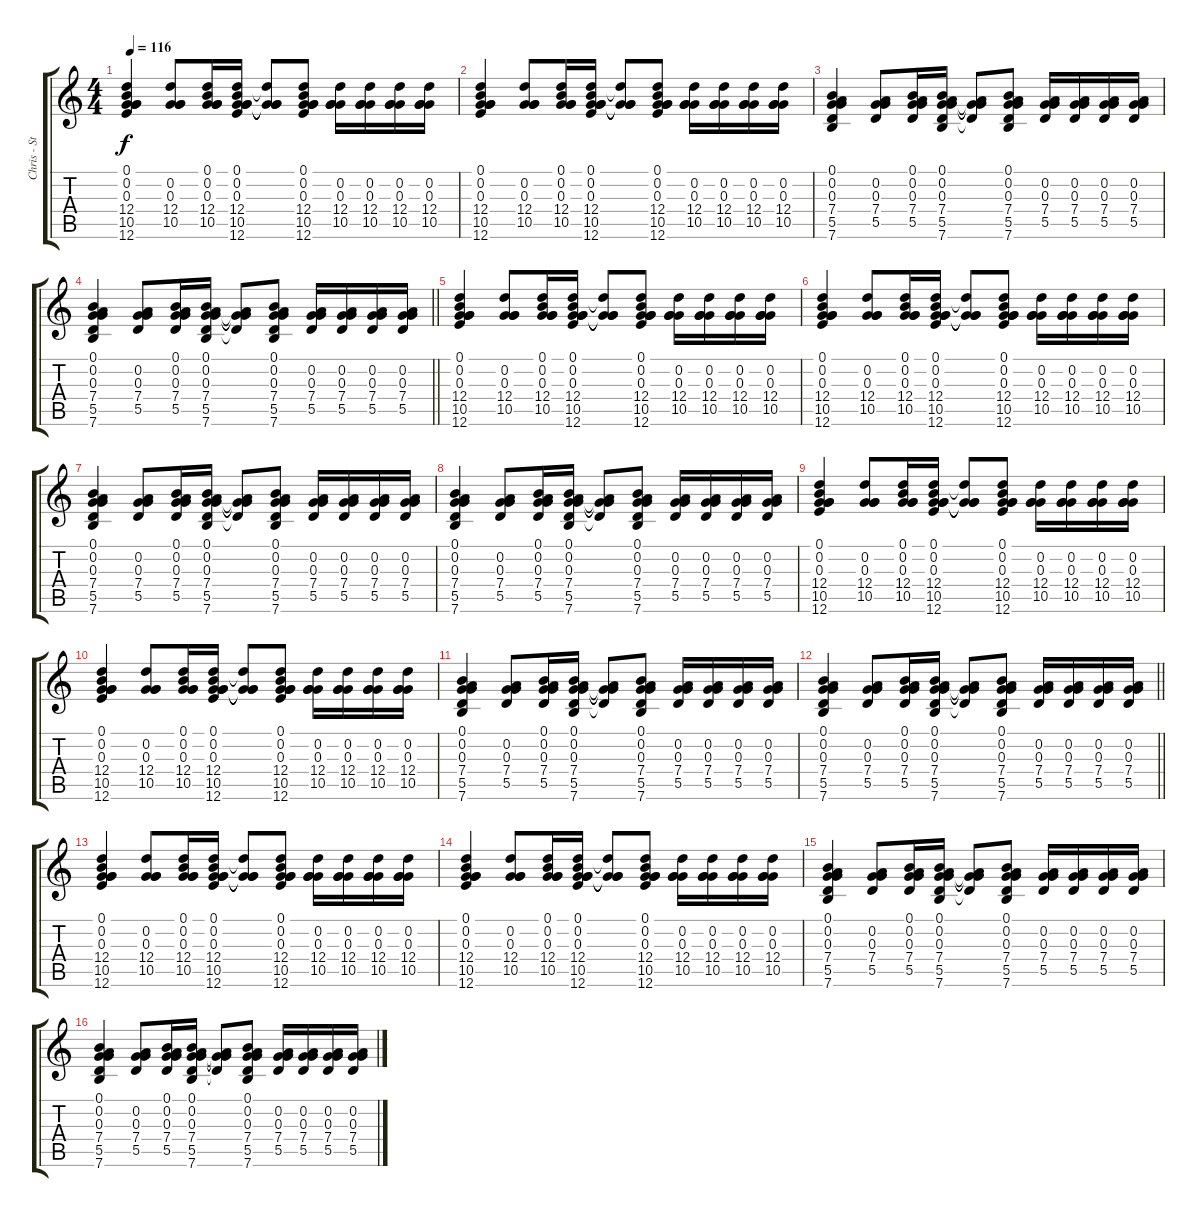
\track ("Chris - Steel Guitar" "Chris - St") {instrument acousticguitarsteel}
\staff {score tabs}
\tuning (B3 G3 G3 D3 A2 E2) {hide}
\ts (4 4)
\tempo 116
\clef g2
\ks c
(0.1 0.2 0.3 12.4 10.5 12.6).4{dy f} (0.2 0.3 12.4 10.5).8 (0.1 0.2 0.3 12.4 10.5).16 (0.1 0.2 0.3 12.4 10.5 12.6).16 (0.2{t} 0.3{t} 12.4{t} 10.5{t}).8 (0.1 0.2 0.3 12.4 10.5 12.6).8 (0.2 0.3 12.4 10.5).16 (0.2 0.3 12.4 10.5).16 (0.2 0.3 12.4 10.5).16 (0.2 0.3 12.4 10.5).16 |
(0.1 0.2 0.3 12.4 10.5 12.6).4 (0.2 0.3 12.4 10.5).8 (0.1 0.2 0.3 12.4 10.5).16 (0.1 0.2 0.3 12.4 10.5 12.6).16 (0.2{t} 0.3{t} 12.4{t} 10.5{t}).8 (0.1 0.2 0.3 12.4 10.5 12.6).8 (0.2 0.3 12.4 10.5).16 (0.2 0.3 12.4 10.5).16 (0.2 0.3 12.4 10.5).16 (0.2 0.3 12.4 10.5).16 |
(0.1 0.2 0.3 7.4 5.5 7.6).4 (0.2 0.3 7.4 5.5).8 (0.1 0.2 0.3 7.4 5.5).16 (0.1 0.2 0.3 7.4 5.5 7.6).16 (0.2{t} 0.3{t} 7.4{t} 5.5{t}).8 (0.1 0.2 0.3 7.4 5.5 7.6).8 (0.2 0.3 7.4 5.5).16 (0.2 0.3 7.4 5.5).16 (0.2 0.3 7.4 5.5).16 (0.2 0.3 7.4 5.5).16 |
\barLineRight lightlight
(0.1 0.2 0.3 7.4 5.5 7.6).4 (0.2 0.3 7.4 5.5).8 (0.1 0.2 0.3 7.4 5.5).16 (0.1 0.2 0.3 7.4 5.5 7.6).16 (0.2{t} 0.3{t} 7.4{t} 5.5{t}).8 (0.1 0.2 0.3 7.4 5.5 7.6).8 (0.2 0.3 7.4 5.5).16 (0.2 0.3 7.4 5.5).16 (0.2 0.3 7.4 5.5).16 (0.2 0.3 7.4 5.5).16 |
(0.1 0.2 0.3 12.4 10.5 12.6).4 (0.2 0.3 12.4 10.5).8 (0.1 0.2 0.3 12.4 10.5).16 (0.1 0.2 0.3 12.4 10.5 12.6).16 (0.2{t} 0.3{t} 12.4{t} 10.5{t}).8 (0.1 0.2 0.3 12.4 10.5 12.6).8 (0.2 0.3 12.4 10.5).16 (0.2 0.3 12.4 10.5).16 (0.2 0.3 12.4 10.5).16 (0.2 0.3 12.4 10.5).16 |
(0.1 0.2 0.3 12.4 10.5 12.6).4 (0.2 0.3 12.4 10.5).8 (0.1 0.2 0.3 12.4 10.5).16 (0.1 0.2 0.3 12.4 10.5 12.6).16 (0.2{t} 0.3{t} 12.4{t} 10.5{t}).8 (0.1 0.2 0.3 12.4 10.5 12.6).8 (0.2 0.3 12.4 10.5).16 (0.2 0.3 12.4 10.5).16 (0.2 0.3 12.4 10.5).16 (0.2 0.3 12.4 10.5).16 |
(0.1 0.2 0.3 7.4 5.5 7.6).4 (0.2 0.3 7.4 5.5).8 (0.1 0.2 0.3 7.4 5.5).16 (0.1 0.2 0.3 7.4 5.5 7.6).16 (0.2{t} 0.3{t} 7.4{t} 5.5{t}).8 (0.1 0.2 0.3 7.4 5.5 7.6).8 (0.2 0.3 7.4 5.5).16 (0.2 0.3 7.4 5.5).16 (0.2 0.3 7.4 5.5).16 (0.2 0.3 7.4 5.5).16 |
(0.1 0.2 0.3 7.4 5.5 7.6).4 (0.2 0.3 7.4 5.5).8 (0.1 0.2 0.3 7.4 5.5).16 (0.1 0.2 0.3 7.4 5.5 7.6).16 (0.2{t} 0.3{t} 7.4{t} 5.5{t}).8 (0.1 0.2 0.3 7.4 5.5 7.6).8 (0.2 0.3 7.4 5.5).16 (0.2 0.3 7.4 5.5).16 (0.2 0.3 7.4 5.5).16 (0.2 0.3 7.4 5.5).16 |
(0.1 0.2 0.3 12.4 10.5 12.6).4 (0.2 0.3 12.4 10.5).8 (0.1 0.2 0.3 12.4 10.5).16 (0.1 0.2 0.3 12.4 10.5 12.6).16 (0.2{t} 0.3{t} 12.4{t} 10.5{t}).8 (0.1 0.2 0.3 12.4 10.5 12.6).8 (0.2 0.3 12.4 10.5).16 (0.2 0.3 12.4 10.5).16 (0.2 0.3 12.4 10.5).16 (0.2 0.3 12.4 10.5).16 |
(0.1 0.2 0.3 12.4 10.5 12.6).4 (0.2 0.3 12.4 10.5).8 (0.1 0.2 0.3 12.4 10.5).16 (0.1 0.2 0.3 12.4 10.5 12.6).16 (0.2{t} 0.3{t} 12.4{t} 10.5{t}).8 (0.1 0.2 0.3 12.4 10.5 12.6).8 (0.2 0.3 12.4 10.5).16 (0.2 0.3 12.4 10.5).16 (0.2 0.3 12.4 10.5).16 (0.2 0.3 12.4 10.5).16 |
(0.1 0.2 0.3 7.4 5.5 7.6).4 (0.2 0.3 7.4 5.5).8 (0.1 0.2 0.3 7.4 5.5).16 (0.1 0.2 0.3 7.4 5.5 7.6).16 (0.2{t} 0.3{t} 7.4{t} 5.5{t}).8 (0.1 0.2 0.3 7.4 5.5 7.6).8 (0.2 0.3 7.4 5.5).16 (0.2 0.3 7.4 5.5).16 (0.2 0.3 7.4 5.5).16 (0.2 0.3 7.4 5.5).16 |
\barLineRight lightlight
(0.1 0.2 0.3 7.4 5.5 7.6).4 (0.2 0.3 7.4 5.5).8 (0.1 0.2 0.3 7.4 5.5).16 (0.1 0.2 0.3 7.4 5.5 7.6).16 (0.2{t} 0.3{t} 7.4{t} 5.5{t}).8 (0.1 0.2 0.3 7.4 5.5 7.6).8 (0.2 0.3 7.4 5.5).16 (0.2 0.3 7.4 5.5).16 (0.2 0.3 7.4 5.5).16 (0.2 0.3 7.4 5.5).16 |
(0.1 0.2 0.3 12.4 10.5 12.6).4 (0.2 0.3 12.4 10.5).8 (0.1 0.2 0.3 12.4 10.5).16 (0.1 0.2 0.3 12.4 10.5 12.6).16 (0.2{t} 0.3{t} 12.4{t} 10.5{t}).8 (0.1 0.2 0.3 12.4 10.5 12.6).8 (0.2 0.3 12.4 10.5).16 (0.2 0.3 12.4 10.5).16 (0.2 0.3 12.4 10.5).16 (0.2 0.3 12.4 10.5).16 |
(0.1 0.2 0.3 12.4 10.5 12.6).4 (0.2 0.3 12.4 10.5).8 (0.1 0.2 0.3 12.4 10.5).16 (0.1 0.2 0.3 12.4 10.5 12.6).16 (0.2{t} 0.3{t} 12.4{t} 10.5{t}).8 (0.1 0.2 0.3 12.4 10.5 12.6).8 (0.2 0.3 12.4 10.5).16 (0.2 0.3 12.4 10.5).16 (0.2 0.3 12.4 10.5).16 (0.2 0.3 12.4 10.5).16 |
(0.1 0.2 0.3 7.4 5.5 7.6).4 (0.2 0.3 7.4 5.5).8 (0.1 0.2 0.3 7.4 5.5).16 (0.1 0.2 0.3 7.4 5.5 7.6).16 (0.2{t} 0.3{t} 7.4{t} 5.5{t}).8 (0.1 0.2 0.3 7.4 5.5 7.6).8 (0.2 0.3 7.4 5.5).16 (0.2 0.3 7.4 5.5).16 (0.2 0.3 7.4 5.5).16 (0.2 0.3 7.4 5.5).16 |
(0.1 0.2 0.3 7.4 5.5 7.6).4 (0.2 0.3 7.4 5.5).8 (0.1 0.2 0.3 7.4 5.5).16 (0.1 0.2 0.3 7.4 5.5 7.6).16 (0.2{t} 0.3{t} 7.4{t} 5.5{t}).8 (0.1 0.2 0.3 7.4 5.5 7.6).8 (0.2 0.3 7.4 5.5).16 (0.2 0.3 7.4 5.5).16 (0.2 0.3 7.4 5.5).16 (0.2 0.3 7.4 5.5).16
